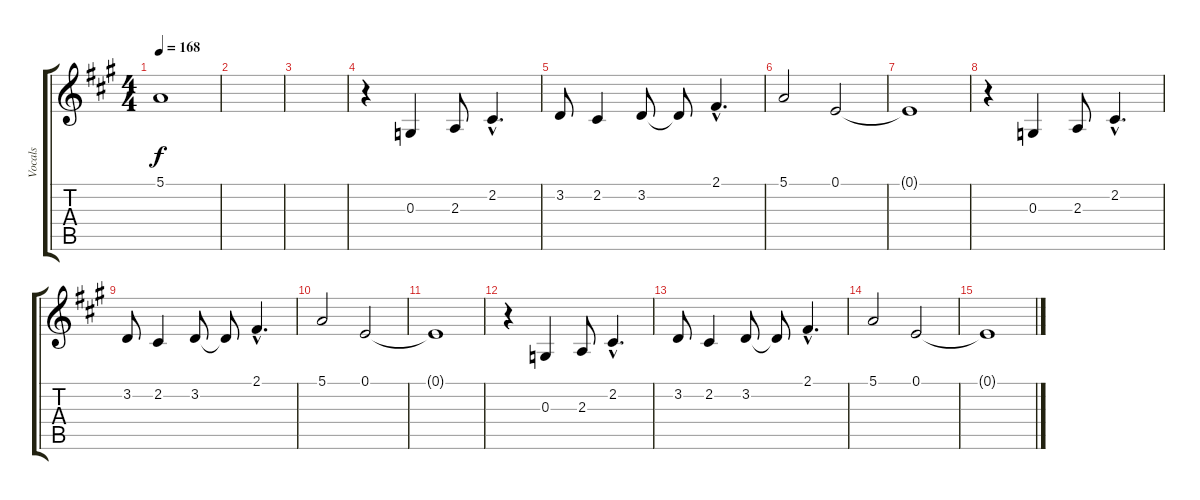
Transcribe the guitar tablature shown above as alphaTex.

\track ("Vocals" "Vocals") {instrument brasssection}
\staff {score tabs}
\tuning (E4 B3 G3 D3 A2 E2) {hide}
\ts (4 4)
\tempo 168
\clef g2
\ks a
5.1{t}.1{dy f} |
|
|
r.4 0.3.4 2.3.8 2.2{hac}.4{d} |
3.2.8 2.2.4 3.2.8 3.2{t}.8 2.1{hac}.4{d} |
5.1.2 0.1.2 |
0.1{t}.1 |
r.4 0.3.4 2.3.8 2.2{hac}.4{d} |
3.2.8 2.2.4 3.2.8 3.2{t}.8 2.1{hac}.4{d} |
5.1.2 0.1.2 |
0.1{t}.1 |
r.4{volume 0} 0.3.4 2.3.8 2.2{hac}.4{d} |
3.2.8 2.2.4 3.2.8 3.2{t}.8 2.1{hac}.4{d} |
5.1.2 0.1.2 |
0.1{t}.1
